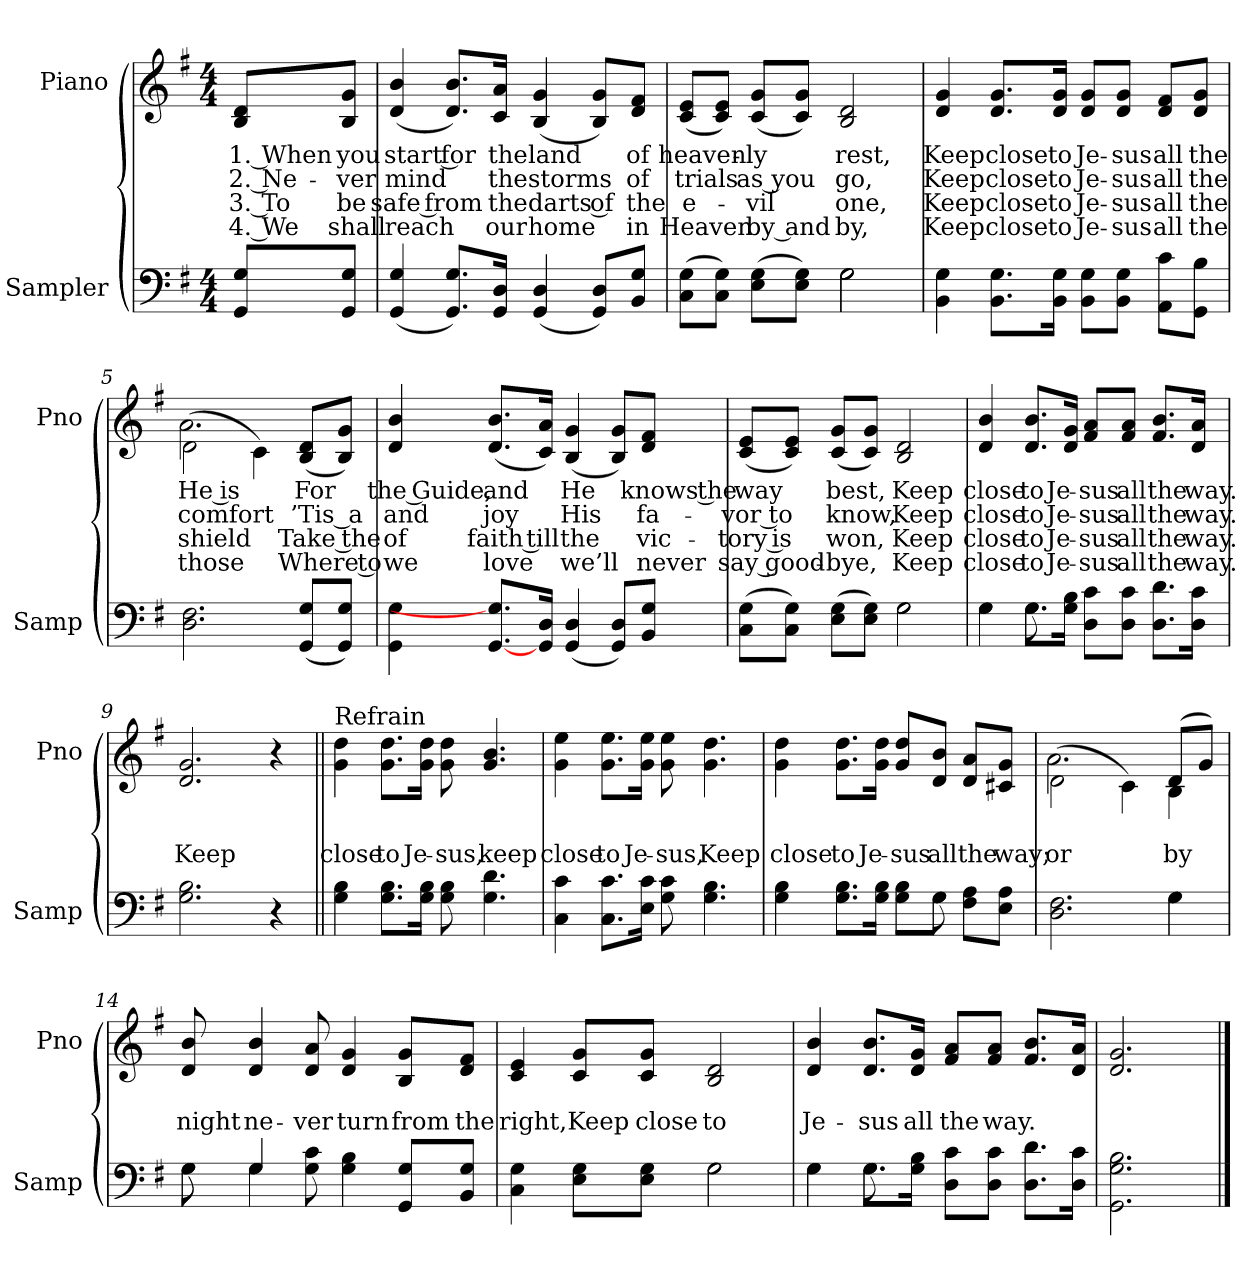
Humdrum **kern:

**kern	**kern	**text	**text	**text	**text
*part2	*part1	*part1	*part1	*part1	*part1
*staff2	*staff1	*staff1	*staff1	*staff1	*staff1
*I"Sampler	*I"Piano	*	*	*	*
*I'Samp	*I'Pno	*	*	*	*
*clefF4	*clefG2	*	*	*	*
*k[f#]	*k[f#]	*	*	*	*
*G:	*G:	*	*	*	*
*M4/4	*M4/4	*	*	*	*
=1	=1	=1	=1	=1	=1
8GG/ 8G/L	8B/ 8d/L	1. When	2. Ne-	3. To	4. We
8GG/ 8G/J	8B/ 8g/J	you	-ver	be	shall
=2	=2	=2	=2	=2	=2
(4GG 4G	(4d 4b	start for	mind	safe from	reach
8.GG/ 8.G/L)	8.d/ 8.b/L)	.	.	.	.
16GG/ 16D/Jk	16c/ 16a/Jk	the	the	the	our
(4GG 4D	(4B 4g	land	storms	darts of	home
8GG/ 8D/L)	8B/ 8g/L)	.	.	.	.
8BB/ 8G/J	8d/ 8f#/J	of	of	the	in
=3	=3	=3	=3	=3	=3
*^	*	*	*	*	*
(8C\ 8G\L	2ryy	(8c/ 8e/L	heaven-	trials	e-	Heaven
8C\ 8G\J)	.	8c/ 8e/J)	.	.	.	.
(8E\ 8G\L	.	(8c/ 8g/L	-ly	as you	-vil	by and
8E\ 8G\J)	.	8c/ 8g/J)	.	.	.	.
2G\	2G	2B 2d	rest,	go,	one,	by,
*v	*v	*	*	*	*	*
=4	=4	=4	=4	=4	=4
4BB 4G	4d/ 4g/	Keep	Keep	Keep	Keep
8.BB\ 8.G\L	8.d/ 8.g/L	close	close	close	close
16BB\ 16G\Jk	16d/ 16g/Jk	to	to	to	to
8BB\ 8G\L	8d/ 8g/L	Je-	Je-	Je-	Je-
8BB\ 8G\J	8d/ 8g/J	-sus	-sus	-sus	-sus
8AA\ 8c\L	8d/ 8f#/L	all	all	all	all
8GG\ 8B\J	8d/ 8g/J	the	the	the	the
=5	=5	=5	=5	=5	=5
*	*^	*	*	*	*
2.D 2.F#	(2d\	2.a	He is	comfort	shield	those
.	4c\)	.	.	.	.	.
(8GG/ 8G/L	(8B/ 8d/L	4ryy	For	’Tis a	Take the	Where to
8GG/ 8G/J)	8B/ 8g/J)	.	.	.	.	.
*	*v	*v	*	*	*	*
=6	=6	=6	=6	=6	=6
4GG\ 4G\	4d 4b	the Guide,	and	of	we
[8.GG/ 8.G]/L	(8.d/ 8.b/L	and	joy	faith till	love
16GG/ 16D/Jk	16c/ 16a/Jk)	.	.	.	.
(4GG 4D	(4B 4g	He	His	the	we’ll
8GG/ 8D/L)	8B/ 8g/L)	.	.	.	.
8BB/ 8G/J	8d/ 8f#/J	knows the	fa-	vic-	never
=7	=7	=7	=7	=7	=7
*^	*	*	*	*	*
(8C\ 8G\L	2ryy	(8c/ 8e/L	way	-vor to	-tory is	say good-
8C\ 8G\J)	.	8c/ 8e/J)	.	.	.	.
(8E\ 8G\L	.	(8c/ 8g/L	best,	know,	won,	-bye,
8E\ 8G\J)	.	8c/ 8g/J)	.	.	.	.
2G\	2G	2B 2d	Keep	Keep	Keep	Keep
=8	=8	=8	=8	=8	=8	=8
4G\	4G	4d 4b	close	close	close	close
8.G\L	8.G	8.d/ 8.b/L	to	to	to	to
16G\ 16B\Jk	2ryy	16d/ 16g/Jk	Je-	Je-	Je-	Je-
8D\ 8c\L	.	8f#/ 8a/L	-sus	-sus	-sus	-sus
8D\ 8c\J	.	8f#/ 8a/J	all	all	all	all
8.D\ 8.d\L	.	8.f#/ 8.b/L	the	the	the	the
16D\ 16c\Jk	16ryy	16d/ 16a/Jk	way.	way.	way.	way.
*v	*v	*	*	*	*	*
=9	=9	=9	=9	=9	=9
2.G 2.B	2.d 2.g	.	Keep	.	.
4r	4r	.	.	.	.
=10||	=10||	=10||	=10||	=10||	=10||
!	!LO:TX:t=Refrain	!	!	!	!
4G 4B	4g 4dd	.	close	.	.
8.G\ 8.B\L	8.g\ 8.dd\L	.	to	.	.
16G\ 16B\Jk	16g\ 16dd\Jk	.	Je-	.	.
8G 8B	8g 8dd	.	-sus,	.	.
4.G 4.d	4.g 4.b	.	keep	.	.
=11	=11	=11	=11	=11	=11
4C 4c	4g 4ee	.	close	.	.
8.C\ 8.c\L	8.g\ 8.ee\L	.	to	.	.
16E\ 16c\Jk	16g\ 16ee\Jk	.	Je-	.	.
8G 8c	8g 8ee	.	-sus,	.	.
4.G 4.B	4.g 4.dd	.	Keep	.	.
=12	=12	=12	=12	=12	=12
*^	*	*	*	*	*
4G 4B	8ryy	4g 4dd	.	close	.	.
*v	*v	*	*	*	*	*
8.G\ 8.B\L	8.g\ 8.dd\L	.	to	.	.
16G\ 16B\Jk	16g\ 16dd\Jk	.	Je-	.	.
8G\ 8B\L	8g/ 8dd/L	.	-sus	.	.
*^	*	*	*	*	*
8G\J	8G	8d/ 8b/J	.	all	.	.
8F#\ 8A\L	4ryy	8d/ 8a/L	.	the	.	.
8E\ 8A\J	.	8c#X/ 8g/J	.	way;	.	.
=13	=13	=13	=13	=13	=13	=13
*	*	*^	*	*	*	*
2.D 2.F#	2.ryy	(2d\	2.a	.	or	.	.
.	.	4c\)	.	.	.	.	.
4G\	4G	(8d/L	4B	.	by	.	.
.	.	8g/J)	.	.	.	.	.
*	*	*v	*v	*	*	*	*
=14	=14	=14	=14	=14	=14	=14
8G\	8G	8d 8b	.	night	.	.
4G/	4G	4d 4b	.	ne-	.	.
8G 8c	2ryy	8d 8a	.	-ver	.	.
4G 4B	.	4d 4g	.	turn	.	.
8GG/ 8G/L	.	8B/ 8g/L	.	from	.	.
8BB/ 8G/J	8ryy	8d/ 8f#/J	.	the	.	.
=15	=15	=15	=15	=15	=15	=15
4C 4G	2ryy	4c 4e	.	right,	.	.
8E\ 8G\L	.	8c/ 8g/L	.	Keep	.	.
8E\ 8G\J	.	8c/ 8g/J	.	close	.	.
2G\	2G	2B 2d	.	to	.	.
=16	=16	=16	=16	=16	=16	=16
4G\	4G	4d 4b	.	Je-	.	.
8.G\L	8.G	8.d/ 8.b/L	.	-sus	.	.
16G\ 16B\Jk	2ryy	16d/ 16g/Jk	.	all	.	.
8D\ 8c\L	.	8f#/ 8a/L	.	the	.	.
8D\ 8c\J	.	8f#/ 8a/J	.	way.	.	.
8.D\ 8.d\L	.	8.f#/ 8.b/L	.	.	.	.
16D\ 16c\Jk	16ryy	16d/ 16a/Jk	.	.	.	.
*v	*v	*	*	*	*	*
=17	=17	=17	=17	=17	=17
2.GG 2.G 2.B	2.d 2.g	.	.	.	.
==	==	==	==	==	==
*-	*-	*-	*-	*-	*-
